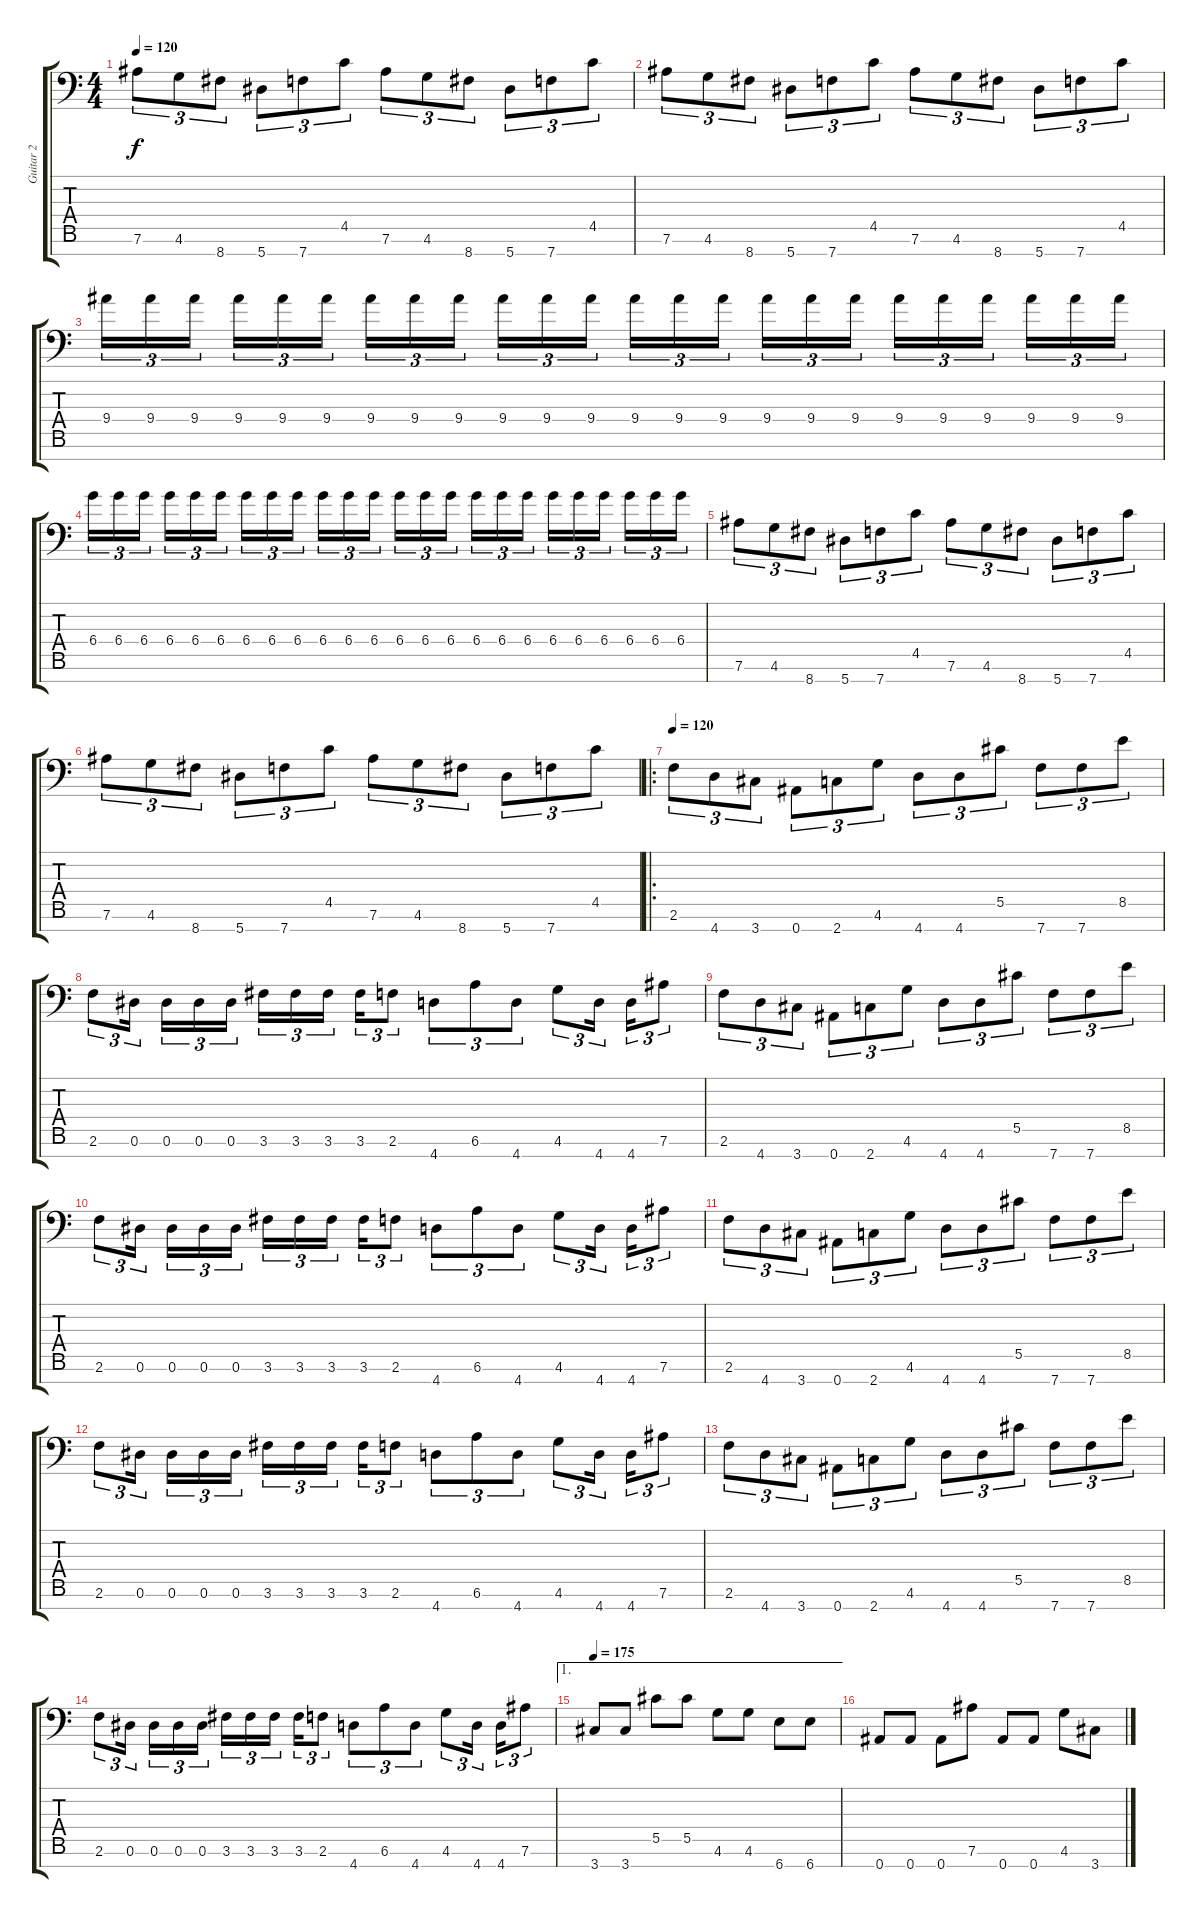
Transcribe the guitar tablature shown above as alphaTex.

\track ("Guitar 2" "Guitar 2") {instrument distortionguitar}
\staff {score tabs}
\tuning (Eb4 Bb3 Gb3 Db3 Ab2 Eb2 Bb1) {hide}
\ts (4 4)
\tempo 120
\clef f4
\ks c
7.6.8{tu (3 2) dy f} 4.6.8{tu (3 2)} 8.7.8{tu (3 2)} 5.7.8{tu (3 2)} 7.7.8{tu (3 2)} 4.5.8{tu (3 2)} 7.6.8{tu (3 2)} 4.6.8{tu (3 2)} 8.7.8{tu (3 2)} 5.7.8{tu (3 2)} 7.7.8{tu (3 2)} 4.5.8{tu (3 2)} |
7.6.8{tu (3 2)} 4.6.8{tu (3 2)} 8.7.8{tu (3 2)} 5.7.8{tu (3 2)} 7.7.8{tu (3 2)} 4.5.8{tu (3 2)} 7.6.8{tu (3 2)} 4.6.8{tu (3 2)} 8.7.8{tu (3 2)} 5.7.8{tu (3 2)} 7.7.8{tu (3 2)} 4.5.8{tu (3 2)} |
9.4.16{tu (3 2)} 9.4.16{tu (3 2)} 9.4.16{tu (3 2)} 9.4.16{tu (3 2)} 9.4.16{tu (3 2)} 9.4.16{tu (3 2)} 9.4.16{tu (3 2)} 9.4.16{tu (3 2)} 9.4.16{tu (3 2)} 9.4.16{tu (3 2)} 9.4.16{tu (3 2)} 9.4.16{tu (3 2)} 9.4.16{tu (3 2)} 9.4.16{tu (3 2)} 9.4.16{tu (3 2)} 9.4.16{tu (3 2)} 9.4.16{tu (3 2)} 9.4.16{tu (3 2)} 9.4.16{tu (3 2)} 9.4.16{tu (3 2)} 9.4.16{tu (3 2)} 9.4.16{tu (3 2)} 9.4.16{tu (3 2)} 9.4.16{tu (3 2)} |
6.4.16{tu (3 2)} 6.4.16{tu (3 2)} 6.4.16{tu (3 2)} 6.4.16{tu (3 2)} 6.4.16{tu (3 2)} 6.4.16{tu (3 2)} 6.4.16{tu (3 2)} 6.4.16{tu (3 2)} 6.4.16{tu (3 2)} 6.4.16{tu (3 2)} 6.4.16{tu (3 2)} 6.4.16{tu (3 2)} 6.4.16{tu (3 2)} 6.4.16{tu (3 2)} 6.4.16{tu (3 2)} 6.4.16{tu (3 2)} 6.4.16{tu (3 2)} 6.4.16{tu (3 2)} 6.4.16{tu (3 2)} 6.4.16{tu (3 2)} 6.4.16{tu (3 2)} 6.4.16{tu (3 2)} 6.4.16{tu (3 2)} 6.4.16{tu (3 2)} |
7.6.8{tu (3 2)} 4.6.8{tu (3 2)} 8.7.8{tu (3 2)} 5.7.8{tu (3 2)} 7.7.8{tu (3 2)} 4.5.8{tu (3 2)} 7.6.8{tu (3 2)} 4.6.8{tu (3 2)} 8.7.8{tu (3 2)} 5.7.8{tu (3 2)} 7.7.8{tu (3 2)} 4.5.8{tu (3 2)} |
7.6.8{tu (3 2)} 4.6.8{tu (3 2)} 8.7.8{tu (3 2)} 5.7.8{tu (3 2)} 7.7.8{tu (3 2)} 4.5.8{tu (3 2)} 7.6.8{tu (3 2)} 4.6.8{tu (3 2)} 8.7.8{tu (3 2)} 5.7.8{tu (3 2)} 7.7.8{tu (3 2)} 4.5.8{tu (3 2)} |
\ro
\tempo 120
2.6.8{tu (3 2)} 4.7.8{tu (3 2)} 3.7.8{tu (3 2)} 0.7.8{tu (3 2)} 2.7.8{tu (3 2)} 4.6.8{tu (3 2)} 4.7.8{tu (3 2)} 4.7.8{tu (3 2)} 5.5.8{tu (3 2)} 7.7.8{tu (3 2)} 7.7.8{tu (3 2)} 8.5.8{tu (3 2)} |
2.6.8{tu (3 2)} 0.6.16{tu (3 2)} 0.6.16{tu (3 2)} 0.6.16{tu (3 2)} 0.6.16{tu (3 2)} 3.6.16{tu (3 2)} 3.6.16{tu (3 2)} 3.6.16{tu (3 2)} 3.6.16{tu (3 2)} 2.6.8{tu (3 2)} 4.7.8{tu (3 2)} 6.6.8{tu (3 2)} 4.7.8{tu (3 2)} 4.6.8{tu (3 2)} 4.7.16{tu (3 2)} 4.7.16{tu (3 2)} 7.6.8{tu (3 2)} |
2.6.8{tu (3 2)} 4.7.8{tu (3 2)} 3.7.8{tu (3 2)} 0.7.8{tu (3 2)} 2.7.8{tu (3 2)} 4.6.8{tu (3 2)} 4.7.8{tu (3 2)} 4.7.8{tu (3 2)} 5.5.8{tu (3 2)} 7.7.8{tu (3 2)} 7.7.8{tu (3 2)} 8.5.8{tu (3 2)} |
2.6.8{tu (3 2)} 0.6.16{tu (3 2)} 0.6.16{tu (3 2)} 0.6.16{tu (3 2)} 0.6.16{tu (3 2)} 3.6.16{tu (3 2)} 3.6.16{tu (3 2)} 3.6.16{tu (3 2)} 3.6.16{tu (3 2)} 2.6.8{tu (3 2)} 4.7.8{tu (3 2)} 6.6.8{tu (3 2)} 4.7.8{tu (3 2)} 4.6.8{tu (3 2)} 4.7.16{tu (3 2)} 4.7.16{tu (3 2)} 7.6.8{tu (3 2)} |
2.6.8{tu (3 2)} 4.7.8{tu (3 2)} 3.7.8{tu (3 2)} 0.7.8{tu (3 2)} 2.7.8{tu (3 2)} 4.6.8{tu (3 2)} 4.7.8{tu (3 2)} 4.7.8{tu (3 2)} 5.5.8{tu (3 2)} 7.7.8{tu (3 2)} 7.7.8{tu (3 2)} 8.5.8{tu (3 2)} |
2.6.8{tu (3 2)} 0.6.16{tu (3 2)} 0.6.16{tu (3 2)} 0.6.16{tu (3 2)} 0.6.16{tu (3 2)} 3.6.16{tu (3 2)} 3.6.16{tu (3 2)} 3.6.16{tu (3 2)} 3.6.16{tu (3 2)} 2.6.8{tu (3 2)} 4.7.8{tu (3 2)} 6.6.8{tu (3 2)} 4.7.8{tu (3 2)} 4.6.8{tu (3 2)} 4.7.16{tu (3 2)} 4.7.16{tu (3 2)} 7.6.8{tu (3 2)} |
2.6.8{tu (3 2)} 4.7.8{tu (3 2)} 3.7.8{tu (3 2)} 0.7.8{tu (3 2)} 2.7.8{tu (3 2)} 4.6.8{tu (3 2)} 4.7.8{tu (3 2)} 4.7.8{tu (3 2)} 5.5.8{tu (3 2)} 7.7.8{tu (3 2)} 7.7.8{tu (3 2)} 8.5.8{tu (3 2)} |
2.6.8{tu (3 2)} 0.6.16{tu (3 2)} 0.6.16{tu (3 2)} 0.6.16{tu (3 2)} 0.6.16{tu (3 2)} 3.6.16{tu (3 2)} 3.6.16{tu (3 2)} 3.6.16{tu (3 2)} 3.6.16{tu (3 2)} 2.6.8{tu (3 2)} 4.7.8{tu (3 2)} 6.6.8{tu (3 2)} 4.7.8{tu (3 2)} 4.6.8{tu (3 2)} 4.7.16{tu (3 2)} 4.7.16{tu (3 2)} 7.6.8{tu (3 2)} |
\ae 1
\tempo 175
3.7.8 3.7.8 5.5.8 5.5.8 4.6.8 4.6.8 6.7.8 6.7.8 |
0.7.8 0.7.8 0.7.8 7.6.8 0.7.8 0.7.8 4.6.8 3.7.8
